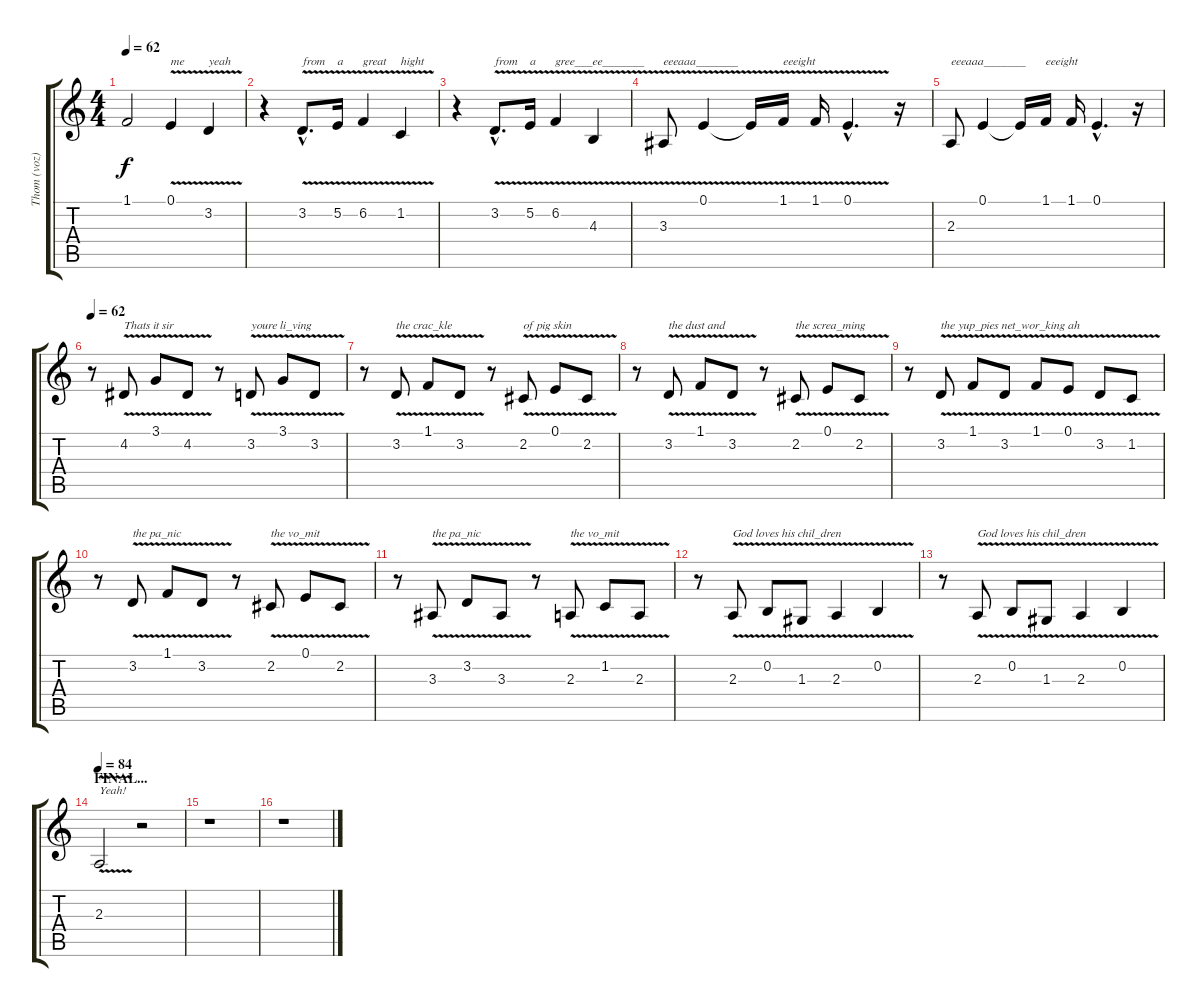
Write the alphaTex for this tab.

\track ("Thom (voz)" "Thom (voz)") {instrument synthvoice}
\staff {score tabs}
\tuning (E4 B3 G3 D3 A2 E2) {hide}
\ts (4 4)
\tempo 62
\clef g2
\ks c
1.1{t}.2{dy f} 0.1{v}.4{txt "me"} 3.2{v}.4{txt "yeah"} |
r.4 3.2{v hac}.8{d txt "from"} 5.2{v}.16{txt "a"} 6.2{v}.4{txt "great"} 1.2{v}.4{txt "hight"} |
r.4 3.2{v hac}.8{d txt "from"} 5.2{v}.16{txt "a"} 6.2{v}.4{txt "gree___ee_______"} 4.3{v}.4 |
3.3{v}.8{txt "eeeaaa_______"} 0.1{v}.4 0.1{v t}.16 1.1{v}.16{txt "eeeight"} 1.1{v}.16 0.1{v hac}.4{d} r.16 |
2.3.8{txt "eeeaaa_______"} 0.1.4 0.1{t}.16 1.1.16{txt "eeeight"} 1.1.16 0.1{hac}.4{d} r.16 |
\tempo 62
r.8 4.2{v}.8{txt "Thats it sir"} 3.1{v}.8 4.2{v}.8 r.8 3.2{v}.8{txt "youre li_ving"} 3.1{v}.8 3.2{v}.8 |
r.8 3.2{v}.8{txt "the crac_kle"} 1.1{v}.8 3.2{v}.8 r.8 2.2{v}.8{txt "of pig skin"} 0.1{v}.8 2.2{v}.8 |
r.8 3.2{v}.8{txt "the dust and"} 1.1{v}.8 3.2{v}.8 r.8 2.2{v}.8{txt "the screa_ming"} 0.1{v}.8 2.2{v}.8 |
r.8 3.2{v}.8{txt "the yup_pies net_wor_king ah"} 1.1{v}.8 3.2{v}.8 1.1{v}.8 0.1{v}.8 3.2{v}.8 1.2{v}.8 |
r.8 3.2{v}.8{txt "the pa_nic"} 1.1{v}.8 3.2{v}.8 r.8 2.2{v}.8{txt "the vo_mit"} 0.1{v}.8 2.2{v}.8 |
r.8 3.3{v}.8{txt "the pa_nic"} 3.2{v}.8 3.3{v}.8 r.8 2.3{v}.8{txt "the vo_mit"} 1.2{v}.8 2.3{v}.8 |
r.8 2.3{v}.8{txt "God loves his chil_dren"} 0.2{v}.8 1.3{v}.8 2.3{v}.4 0.2{v}.4 |
r.8 2.3{v}.8{txt "God loves his chil_dren"} 0.2{v}.8 1.3{v}.8 2.3{v}.4 0.2{v}.4 |
\section ("" "FINAL...")
\tempo 84
2.3{v}.2{txt "Yeah!"} r.2 |
r.1{volume 11} |
r.1
